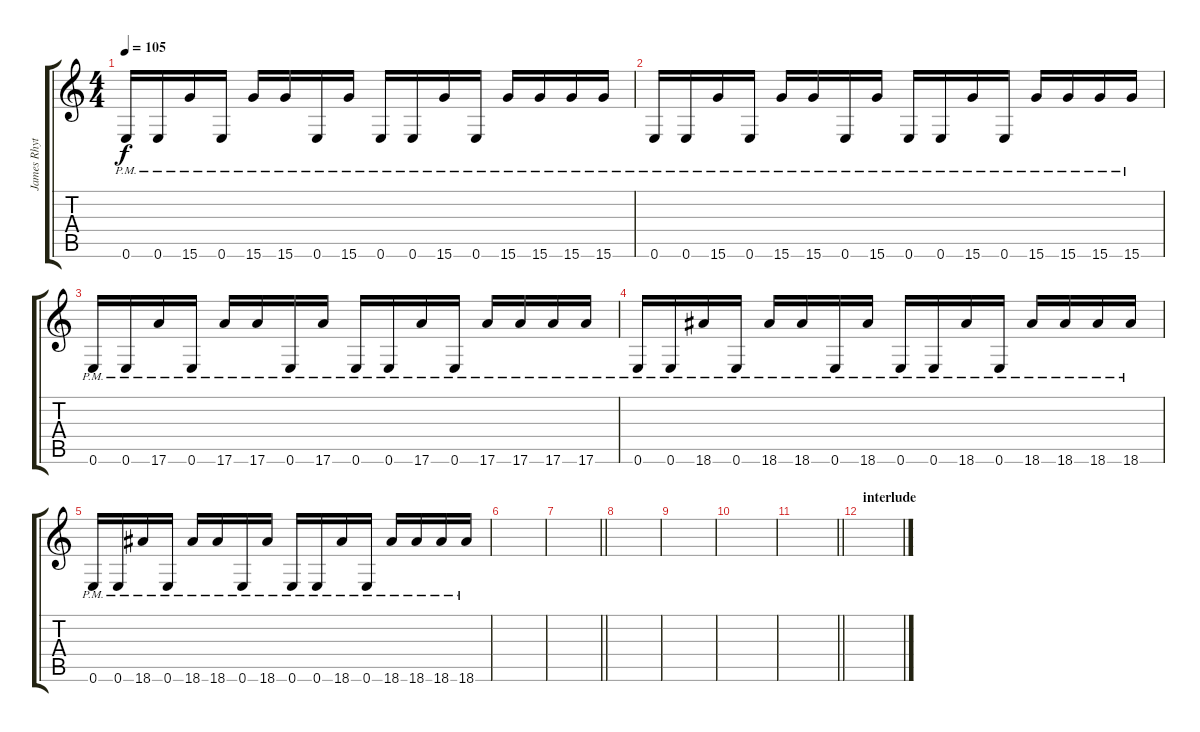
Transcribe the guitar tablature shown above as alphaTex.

\track ("James Rhythm" "James Rhyt") {instrument distortionguitar}
\staff {score tabs}
\tuning (E4 B3 G3 D3 A2 E2) {hide}
\ts (4 4)
\tempo 105
\clef g2
\ks c
0.6{pm}.16{dy f} 0.6{pm}.16 15.6{pm}.16 0.6{pm}.16 15.6{pm}.16 15.6{pm}.16 0.6{pm}.16 15.6{pm}.16 0.6{pm}.16 0.6{pm}.16 15.6{pm}.16 0.6{pm}.16 15.6{pm}.16 15.6{pm}.16 15.6{pm}.16 15.6{pm}.16 |
0.6{pm}.16 0.6{pm}.16 15.6{pm}.16 0.6{pm}.16 15.6{pm}.16 15.6{pm}.16 0.6{pm}.16 15.6{pm}.16 0.6{pm}.16 0.6{pm}.16 15.6{pm}.16 0.6{pm}.16 15.6{pm}.16 15.6{pm}.16 15.6{pm}.16 15.6{pm}.16 |
0.6{pm}.16 0.6{pm}.16 17.6{pm}.16 0.6{pm}.16 17.6{pm}.16 17.6{pm}.16 0.6{pm}.16 17.6{pm}.16 0.6{pm}.16 0.6{pm}.16 17.6{pm}.16 0.6{pm}.16 17.6{pm}.16 17.6{pm}.16 17.6{pm}.16 17.6{pm}.16 |
0.6{pm}.16 0.6{pm}.16 18.6{pm}.16 0.6{pm}.16 18.6{pm}.16 18.6{pm}.16 0.6{pm}.16 18.6{pm}.16 0.6{pm}.16 0.6{pm}.16 18.6{pm}.16 0.6{pm}.16 18.6{pm}.16 18.6{pm}.16 18.6{pm}.16 18.6{pm}.16 |
0.6{pm}.16 0.6{pm}.16 18.6{pm}.16 0.6{pm}.16 18.6{pm}.16 18.6{pm}.16 0.6{pm}.16 18.6{pm}.16 0.6{pm}.16 0.6{pm}.16 18.6{pm}.16 0.6{pm}.16 18.6{pm}.16 18.6{pm}.16 18.6{pm}.16 18.6{pm}.16 |
|
\barLineRight lightlight
|
|
|
|
\barLineRight lightlight
|
\section ("" "interlude")
